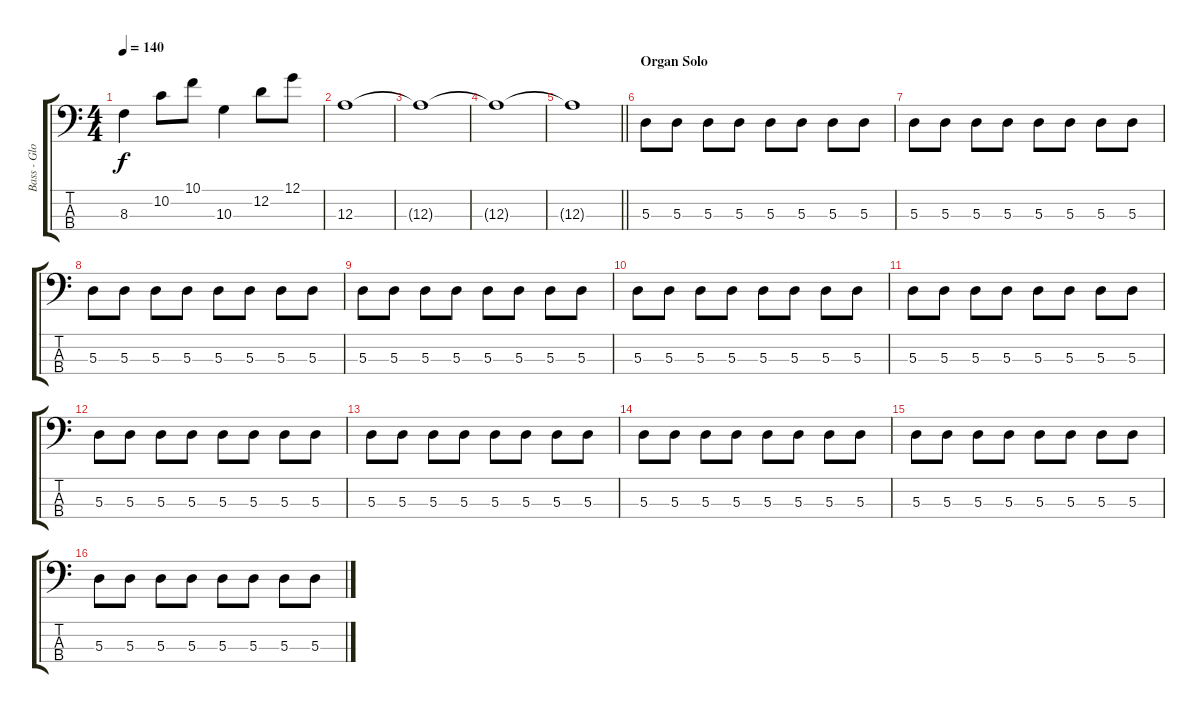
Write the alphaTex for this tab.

\track ("Bass - Glover" "Bass - Glo") {instrument electricbassfinger}
\staff {score tabs}
\tuning (G2 D2 A1 E1) {hide}
\ts (4 4)
\tempo 140
\clef f4
\ks c
8.3.4{dy f} 10.2.8 10.1.8 10.3.4 12.2.8 12.1.8 |
12.3.1 |
12.3{t}.1 |
12.3{t}.1 |
\barLineRight lightlight
12.3{t}.1 |
\section ("" "Organ Solo")
5.3.8 5.3.8 5.3.8 5.3.8 5.3.8 5.3.8 5.3.8 5.3.8 |
5.3.8 5.3.8 5.3.8 5.3.8 5.3.8 5.3.8 5.3.8 5.3.8 |
5.3.8 5.3.8 5.3.8 5.3.8 5.3.8 5.3.8 5.3.8 5.3.8 |
5.3.8 5.3.8 5.3.8 5.3.8 5.3.8 5.3.8 5.3.8 5.3.8 |
5.3.8 5.3.8 5.3.8 5.3.8 5.3.8 5.3.8 5.3.8 5.3.8 |
5.3.8 5.3.8 5.3.8 5.3.8 5.3.8 5.3.8 5.3.8 5.3.8 |
5.3.8 5.3.8 5.3.8 5.3.8 5.3.8 5.3.8 5.3.8 5.3.8 |
5.3.8 5.3.8 5.3.8 5.3.8 5.3.8 5.3.8 5.3.8 5.3.8 |
5.3.8 5.3.8 5.3.8 5.3.8 5.3.8 5.3.8 5.3.8 5.3.8 |
5.3.8 5.3.8 5.3.8 5.3.8 5.3.8 5.3.8 5.3.8 5.3.8 |
5.3.8 5.3.8 5.3.8 5.3.8 5.3.8 5.3.8 5.3.8 5.3.8
